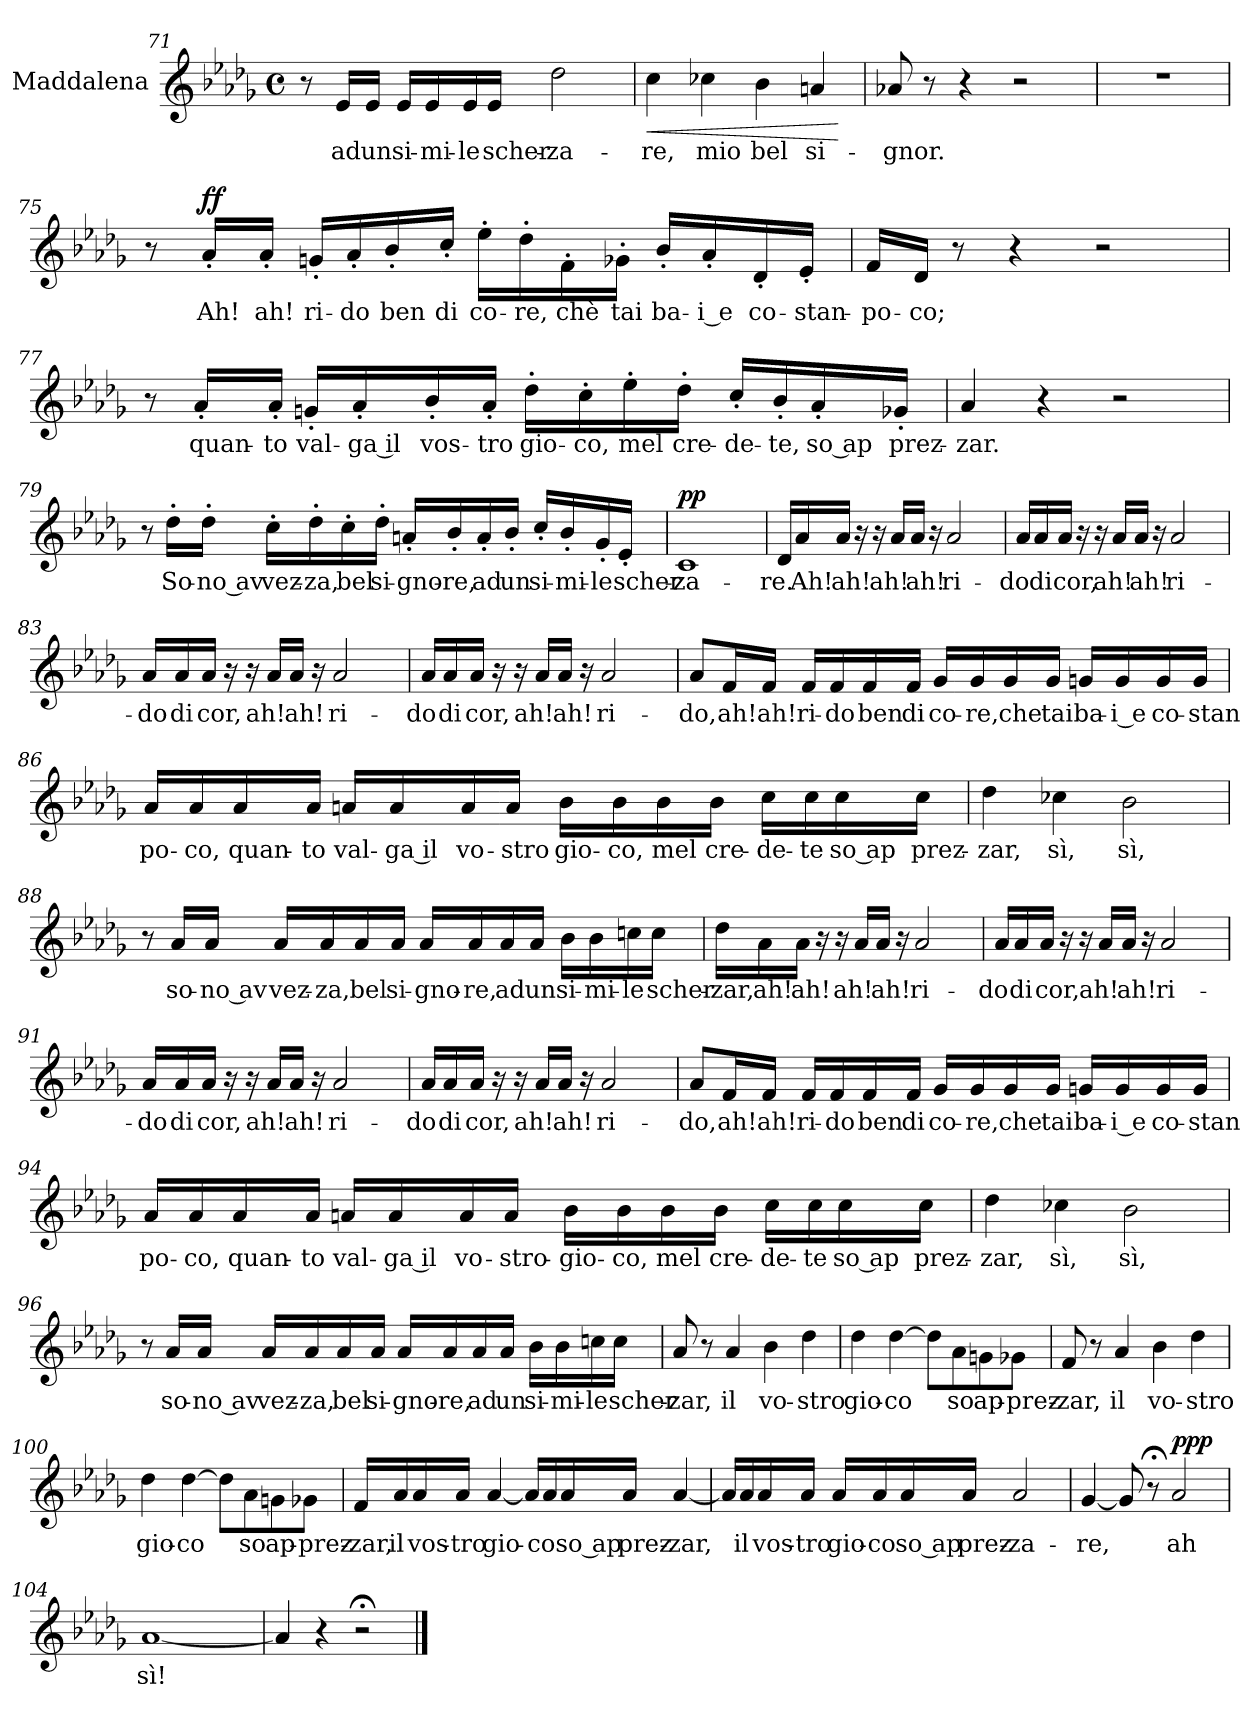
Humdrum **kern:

**kern	**text	**dynam
*part1	*part1	*part1
*staff1	*staff1	*staff1
*I"Maddalena	*	*
*I'M.	*	*
!!LO:LB:g=z
*clefG2	*	*
*k[b-e-a-d-g-]	*	*
*M4/4	*	*
*met(c)	*	*
=71	=71	=71
8r	.	.
!	!LO:LY:b	!
16e-/LL	ad	.
!	!LO:LY:b	!
16e-/JJ	un	.
!	!LO:LY:b	!
16e-/LL	si-	.
!	!LO:LY:b	!
16e-/	-mi-	.
!	!LO:LY:b	!
16e-/	-le	.
!	!LO:LY:b	!
16e-/JJ	scher-	.
!	!LO:LY:b	!
2dd-\	-za-	.
=72	=72	=72
!	!LO:LY:b	!LO:HP:b
4cc\	-re,	<
!	!LO:LY:b	!
4cc-X\	mio	.
!	!LO:LY:b	!
4b-\	bel	.
!	!LO:LY:b	!
4an/	si-	.
.	.	[
=73	=73	=73
!	!LO:LY:b	!
8a-X/	-gnor.	.
8r	.	.
4r	.	.
2r	.	.
!!LO:PB:g=z
=74	=74	=74
1r	.	.
=75	=75	=75
8r	.	.
!	!LO:LY:b	!LO:DY:b
16a-'/LL	Ah!	ff
!	!LO:LY:b	!
16a-'/JJ	ah!	.
!	!LO:LY:b	!
16gn'/LL	ri-	.
!	!LO:LY:b	!
16a-'/	-do	.
!	!LO:LY:b	!
16b-'/	ben	.
!	!LO:LY:b	!
16cc'/JJ	di	.
!	!LO:LY:b	!
16ee-'\LL	co-	.
!	!LO:LY:b	!
16dd-'\	-re,	.
!	!LO:LY:b	!
16f'\	chè	.
!	!LO:LY:b	!
16g-X'\JJ	tai	.
!	!LO:LY:b	!
16b-'/LL	ba-	.
!	!LO:LY:b	!
16a-'/	i e	.
!	!LO:LY:b	!
16d-'/	co-	.
!	!LO:LY:b	!
16e-'/JJ	-stan-	.
=76	=76	=76
!	!LO:LY:b	!
16f/LL	-po-	.
!	!LO:LY:b	!
16d-/JJ	-co;	.
8r	.	.
4r	.	.
2r	.	.
!!LO:LB:g=z
=77	=77	=77
8r	.	.
!	!LO:LY:b	!
16a-'/LL	quan-	.
!	!LO:LY:b	!
16a-'/JJ	-to	.
!	!LO:LY:b	!
16gn'/LL	val-	.
!	!LO:LY:b	!
16a-'/	ga il	.
!	!LO:LY:b	!
16b-'/	vos-	.
!	!LO:LY:b	!
16a-'/JJ	-tro	.
!	!LO:LY:b	!
16dd-'\LL	gio-	.
!	!LO:LY:b	!
16cc'\	-co,	.
!	!LO:LY:b	!
16ee-'\	mel	.
!	!LO:LY:b	!
16dd-'\JJ	cre-	.
!	!LO:LY:b	!
16cc'/LL	-de-	.
!	!LO:LY:b	!
16b-'/	-te,	.
!	!LO:LY:b	!
16a-'/	so ap	.
!	!LO:LY:b	!
16g-X'/JJ	-prez-	.
=78	=78	=78
!	!LO:LY:b	!
4a-/	-zar.	.
4r	.	.
2r	.	.
!!LO:LB:g=z
=79	=79	=79
8r	.	.
!	!LO:LY:b	!
16dd-'\LL	So-	.
!	!LO:LY:b	!
16dd-'\JJ	no av	.
!	!LO:LY:b	!
16cc'\LL	-vez-	.
!	!LO:LY:b	!
16dd-'\	-za,	.
!	!LO:LY:b	!
16cc'\	bel	.
!	!LO:LY:b	!
16dd-'\JJ	si-	.
!	!LO:LY:b	!
16an'/LL	-gno-	.
!	!LO:LY:b	!
16b-'/	-re,	.
!	!LO:LY:b	!
16a'/	ad	.
!	!LO:LY:b	!
16b-'/JJ	un	.
!	!LO:LY:b	!
16cc'/LL	si-	.
!	!LO:LY:b	!
16b-'/	-mi-	.
!	!LO:LY:b	!
16g-'/	-le	.
!	!LO:LY:b	!
16e-'/JJ	scher-	.
=80	=80	=80
!	!LO:LY:b	!LO:DY:b
1c	-za-	pp
!!LO:PB:g=z
=81	=81	=81
!	!LO:LY:b	!
16d-/LL	-re.	.
!	!LO:LY:b	!
16a-/	Ah!	.
!	!LO:LY:b	!
16a-/JJ	ah!	.
16r	.	.
16r	.	.
!	!LO:LY:b	!
16a-/LL	ah!	.
!	!LO:LY:b	!
16a-/JJ	ah!	.
16r	.	.
!	!LO:LY:b	!
2a-/	ri-	.
=82	=82	=82
!	!LO:LY:b	!
16a-/LL	-do	.
!	!LO:LY:b	!
16a-/	di	.
!	!LO:LY:b	!
16a-/JJ	cor,	.
16r	.	.
16r	.	.
!	!LO:LY:b	!
16a-/LL	ah!	.
!	!LO:LY:b	!
16a-/JJ	ah!	.
16r	.	.
!	!LO:LY:b	!
2a-/	ri-	.
!!LO:LB:g=z
=83	=83	=83
!	!LO:LY:b	!
16a-/LL	-do	.
!	!LO:LY:b	!
16a-/	di	.
!	!LO:LY:b	!
16a-/JJ	cor,	.
16r	.	.
16r	.	.
!	!LO:LY:b	!
16a-/LL	ah!	.
!	!LO:LY:b	!
16a-/JJ	ah!	.
16r	.	.
!	!LO:LY:b	!
2a-/	ri-	.
=84	=84	=84
!	!LO:LY:b	!
16a-/LL	-do	.
!	!LO:LY:b	!
16a-/	di	.
!	!LO:LY:b	!
16a-/JJ	cor,	.
16r	.	.
16r	.	.
!	!LO:LY:b	!
16a-/LL	ah!	.
!	!LO:LY:b	!
16a-/JJ	ah!	.
16r	.	.
!	!LO:LY:b	!
2a-/	ri-	.
!!LO:LB:g=z
=85	=85	=85
!	!LO:LY:b	!
8a-/L	-do,	.
!	!LO:LY:b	!
16f/L	ah!	.
!	!LO:LY:b	!
16f/JJ	ah!	.
!	!LO:LY:b	!
16f/LL	ri-	.
!	!LO:LY:b	!
16f/	-do	.
!	!LO:LY:b	!
16f/	ben	.
!	!LO:LY:b	!
16f/JJ	di	.
!	!LO:LY:b	!
16g-/LL	co-	.
!	!LO:LY:b	!
16g-/	-re,	.
!	!LO:LY:b	!
16g-/	che	.
!	!LO:LY:b	!
16g-/JJ	tai	.
!	!LO:LY:b	!
16gn/LL	ba-	.
!	!LO:LY:b	!
16g/	i e	.
!	!LO:LY:b	!
16g/	co-	.
!	!LO:LY:b	!
16g/JJ	-stan	.
!!LO:PB:g=z
=86	=86	=86
!	!LO:LY:b	!
16a-/LL	po-	.
!	!LO:LY:b	!
16a-/	-co,	.
!	!LO:LY:b	!
16a-/	quan-	.
!	!LO:LY:b	!
16a-/JJ	-to	.
!	!LO:LY:b	!
16an/LL	val-	.
!	!LO:LY:b	!
16a/	ga il	.
!	!LO:LY:b	!
16a/	vo-	.
!	!LO:LY:b	!
16a/JJ	-stro	.
!	!LO:LY:b	!
16b-\LL	gio-	.
!	!LO:LY:b	!
16b-\	-co,	.
!	!LO:LY:b	!
16b-\	mel	.
!	!LO:LY:b	!
16b-\JJ	cre-	.
!	!LO:LY:b	!
16cc\LL	-de-	.
!	!LO:LY:b	!
16cc\	-te	.
!	!LO:LY:b	!
16cc\	so ap	.
!	!LO:LY:b	!
16cc\JJ	-prez-	.
=87	=87	=87
!	!LO:LY:b	!
4dd-\	-zar,	.
!	!LO:LY:b	!
4cc-X\	sì,	.
!	!LO:LY:b	!
2b-\	sì,	.
!!LO:LB:g=z
=88	=88	=88
8r	.	.
!	!LO:LY:b	!
16a-/LL	so-	.
!	!LO:LY:b	!
16a-/JJ	no av	.
!	!LO:LY:b	!
16a-/LL	-vez-	.
!	!LO:LY:b	!
16a-/	-za,	.
!	!LO:LY:b	!
16a-/	bel	.
!	!LO:LY:b	!
16a-/JJ	si-	.
!	!LO:LY:b	!
16a-/LL	-gno-	.
!	!LO:LY:b	!
16a-/	-re,	.
!	!LO:LY:b	!
16a-/	ad	.
!	!LO:LY:b	!
16a-/JJ	un	.
!	!LO:LY:b	!
16b-\LL	si-	.
!	!LO:LY:b	!
16b-\	-mi-	.
!	!LO:LY:b	!
16ccn\	-le	.
!	!LO:LY:b	!
16cc\JJ	scher-	.
=89	=89	=89
!	!LO:LY:b	!
16dd-\LL	-zar,	.
!	!LO:LY:b	!
16a-\	ah!	.
!	!LO:LY:b	!
16a-\JJ	ah!	.
16r	.	.
16r	.	.
!	!LO:LY:b	!
16a-/LL	ah!	.
!	!LO:LY:b	!
16a-/JJ	ah!	.
16r	.	.
!	!LO:LY:b	!
2a-/	ri-	.
!!LO:LB:g=z
=90	=90	=90
!	!LO:LY:b	!
16a-/LL	-do	.
!	!LO:LY:b	!
16a-/	di	.
!	!LO:LY:b	!
16a-/JJ	cor,	.
16r	.	.
16r	.	.
!	!LO:LY:b	!
16a-/LL	ah!	.
!	!LO:LY:b	!
16a-/JJ	ah!	.
16r	.	.
!	!LO:LY:b	!
2a-/	ri-	.
=91	=91	=91
!	!LO:LY:b	!
16a-/LL	-do	.
!	!LO:LY:b	!
16a-/	di	.
!	!LO:LY:b	!
16a-/JJ	cor,	.
16r	.	.
16r	.	.
!	!LO:LY:b	!
16a-/LL	ah!	.
!	!LO:LY:b	!
16a-/JJ	ah!	.
16r	.	.
!	!LO:LY:b	!
2a-/	ri-	.
!!LO:PB:g=z
=92	=92	=92
!	!LO:LY:b	!
16a-/LL	-do	.
!	!LO:LY:b	!
16a-/	di	.
!	!LO:LY:b	!
16a-/JJ	cor,	.
16r	.	.
16r	.	.
!	!LO:LY:b	!
16a-/LL	ah!	.
!	!LO:LY:b	!
16a-/JJ	ah!	.
16r	.	.
!	!LO:LY:b	!
2a-/	ri-	.
=93	=93	=93
!	!LO:LY:b	!
8a-/L	-do,	.
!	!LO:LY:b	!
16f/L	ah!	.
!	!LO:LY:b	!
16f/JJ	ah!	.
!	!LO:LY:b	!
16f/LL	ri-	.
!	!LO:LY:b	!
16f/	-do	.
!	!LO:LY:b	!
16f/	ben	.
!	!LO:LY:b	!
16f/JJ	di	.
!	!LO:LY:b	!
16g-/LL	co-	.
!	!LO:LY:b	!
16g-/	-re,	.
!	!LO:LY:b	!
16g-/	che	.
!	!LO:LY:b	!
16g-/JJ	tai	.
!	!LO:LY:b	!
16gn/LL	ba-	.
!	!LO:LY:b	!
16g/	i e	.
!	!LO:LY:b	!
16g/	co-	.
!	!LO:LY:b	!
16g/JJ	-stan	.
!!LO:LB:g=z
=94	=94	=94
!	!LO:LY:b	!
16a-/LL	po-	.
!	!LO:LY:b	!
16a-/	-co,	.
!	!LO:LY:b	!
16a-/	quan-	.
!	!LO:LY:b	!
16a-/JJ	-to	.
!	!LO:LY:b	!
16an/LL	val-	.
!	!LO:LY:b	!
16a/	ga il	.
!	!LO:LY:b	!
16a/	vo-	.
!	!LO:LY:b	!
16a/JJ	-stro-	.
!	!LO:LY:b	!
16b-\LL	-gio-	.
!	!LO:LY:b	!
16b-\	-co,	.
!	!LO:LY:b	!
16b-\	mel	.
!	!LO:LY:b	!
16b-\JJ	cre-	.
!	!LO:LY:b	!
16cc\LL	-de-	.
!	!LO:LY:b	!
16cc\	-te	.
!	!LO:LY:b	!
16cc\	so ap	.
!	!LO:LY:b	!
16cc\JJ	-prez-	.
=95	=95	=95
!	!LO:LY:b	!
4dd-\	-zar,	.
!	!LO:LY:b	!
4cc-X\	sì,	.
!	!LO:LY:b	!
2b-\	sì,	.
!!LO:LB:g=z
=96	=96	=96
8r	.	.
!	!LO:LY:b	!
16a-/LL	so-	.
!	!LO:LY:b	!
16a-/JJ	no av	.
!	!LO:LY:b	!
16a-/LL	-vez-	.
!	!LO:LY:b	!
16a-/	-za,	.
!	!LO:LY:b	!
16a-/	bel	.
!	!LO:LY:b	!
16a-/JJ	si-	.
!	!LO:LY:b	!
16a-/LL	-gno-	.
!	!LO:LY:b	!
16a-/	-re,	.
!	!LO:LY:b	!
16a-/	ad	.
!	!LO:LY:b	!
16a-/JJ	un	.
!	!LO:LY:b	!
16b-\LL	si-	.
!	!LO:LY:b	!
16b-\	-mi-	.
!	!LO:LY:b	!
16ccn\	-le	.
!	!LO:LY:b	!
16cc\JJ	scher-	.
=97	=97	=97
!	!LO:LY:b	!
8a-/	-zar,	.
8r	.	.
!	!LO:LY:b	!
4a-/	il	.
!	!LO:LY:b	!
4b-\	vo-	.
!	!LO:LY:b	!
4dd-\	-stro	.
!!LO:PB:g=z
=98	=98	=98
!	!LO:LY:b	!
4dd-\	gio-	.
!	!LO:LY:b	!
[4dd-\	-co	.
8dd-\L]	.	.
!	!LO:LY:b	!
8a-\	so	.
!	!LO:LY:b	!
8gn\	ap-	.
!	!LO:LY:b	!
8g-X\J	-prez-	.
=99	=99	=99
!	!LO:LY:b	!
8f/	-zar,	.
8r	.	.
!	!LO:LY:b	!
4a-/	il	.
!	!LO:LY:b	!
4b-\	vo-	.
!	!LO:LY:b	!
4dd-\	-stro	.
!!LO:LB:g=z
=100	=100	=100
!	!LO:LY:b	!
4dd-\	gio-	.
!	!LO:LY:b	!
[4dd-\	-co	.
8dd-\L]	.	.
!	!LO:LY:b	!
8a-\	so	.
!	!LO:LY:b	!
8gn\	ap-	.
!	!LO:LY:b	!
8g-X\J	-prez-	.
=101	=101	=101
!	!LO:LY:b	!
16f/LL	-zar,	.
!	!LO:LY:b	!
16a-/	il	.
!	!LO:LY:b	!
16a-/	vos-	.
!	!LO:LY:b	!
16a-/JJ	-tro	.
!	!LO:LY:b	!
[4a-/	gio-	.
16a-/LL]	.	.
!	!LO:LY:b	!
16a-/	-co	.
!	!LO:LY:b	!
16a-/	so ap	.
!	!LO:LY:b	!
16a-/JJ	-prez-	.
!	!LO:LY:b	!
[4a-/	-zar,	.
!!LO:LB:g=z
=102	=102	=102
16a-/LL]	.	.
!	!LO:LY:b	!
16a-/	il	.
!	!LO:LY:b	!
16a-/	vos-	.
!	!LO:LY:b	!
16a-/JJ	-tro	.
!	!LO:LY:b	!
16a-/LL	gio-	.
!	!LO:LY:b	!
16a-/	-co	.
!	!LO:LY:b	!
16a-/	so ap	.
!	!LO:LY:b	!
16a-/JJ	-prez-	.
!	!LO:LY:b	!
2a-/	-za-	.
=103	=103	=103
!	!LO:LY:b	!
[4g-/	-re,	.
8g-/]	.	.
8r;<	.	.
!	!LO:LY:b	!LO:DY:b
2a-/	ah	ppp
=104	=104	=104
!	!LO:LY:b	!
*^	*	*
[1a-	2ryy	sì!	.
.	2ryy	.	.
*v	*v	*	*
=105	=105	=105
4a-/]	.	.
4r	.	.
2r;<	.	.
==	==	==
*-	*-	*-
